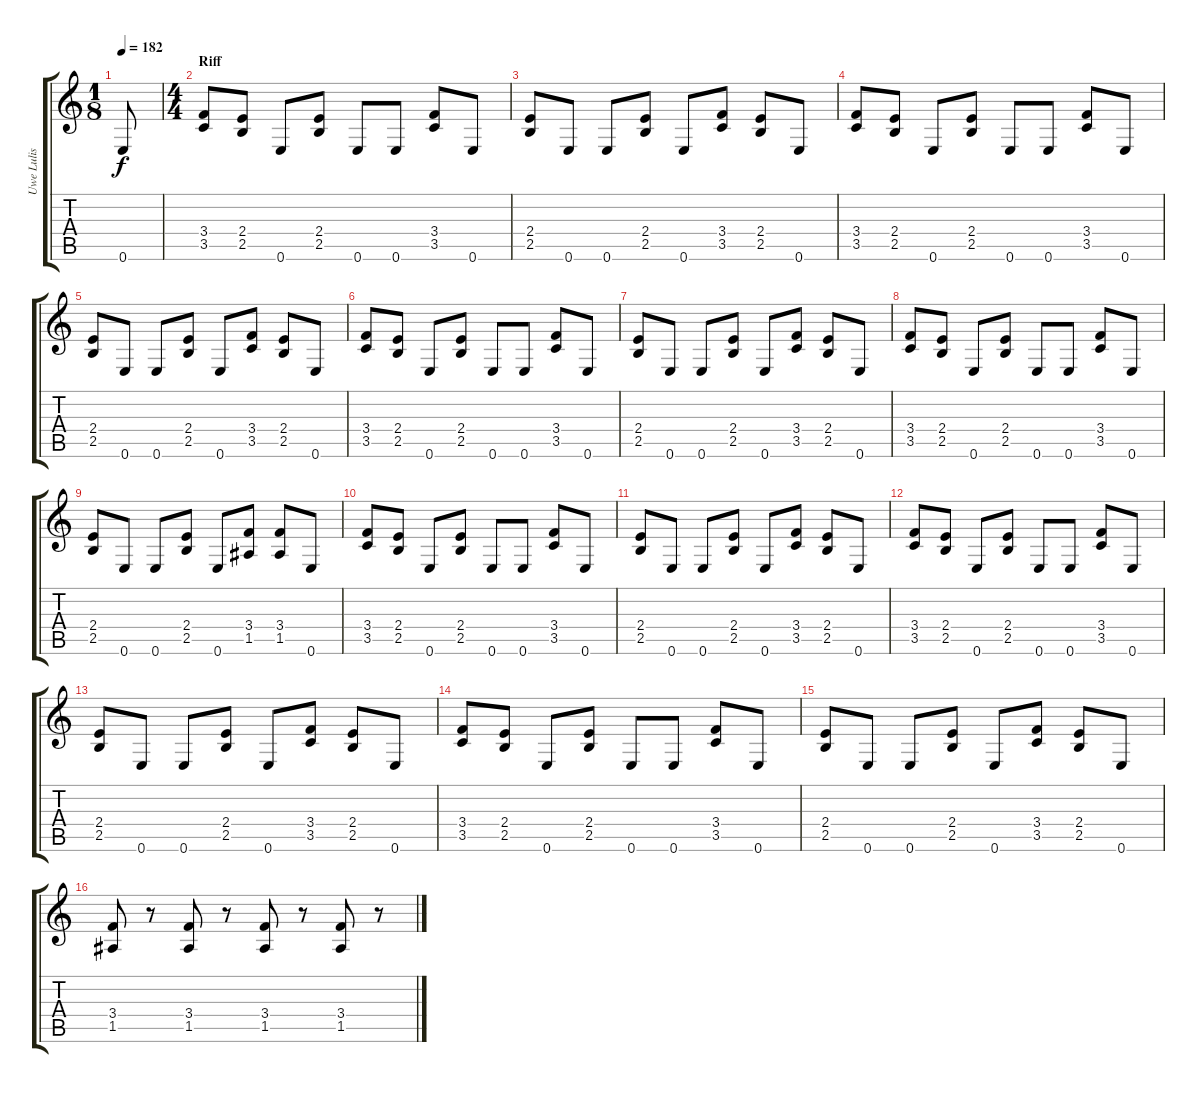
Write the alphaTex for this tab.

\track ("Uwe Lulis" "Uwe Lulis") {instrument distortionguitar}
\staff {score tabs}
\tuning (E4 B3 G3 D3 A2 E2) {hide}
\ts (1 8)
\tempo 182
\clef g2
\ks c
0.6.8{dy f instrument distortionguitar} |
\ts (4 4)
\section ("" "Riff")
(3.4 3.5).8 (2.4 2.5).8 0.6.8 (2.4 2.5).8 0.6.8 0.6.8 (3.4 3.5).8 0.6.8 |
(2.4 2.5).8 0.6.8 0.6.8 (2.4 2.5).8 0.6.8 (3.4 3.5).8 (2.4 2.5).8 0.6.8 |
(3.4 3.5).8 (2.4 2.5).8 0.6.8 (2.4 2.5).8 0.6.8 0.6.8 (3.4 3.5).8 0.6.8 |
(2.4 2.5).8 0.6.8 0.6.8 (2.4 2.5).8 0.6.8 (3.4 3.5).8 (2.4 2.5).8 0.6.8 |
(3.4 3.5).8 (2.4 2.5).8 0.6.8 (2.4 2.5).8 0.6.8 0.6.8 (3.4 3.5).8 0.6.8 |
(2.4 2.5).8 0.6.8 0.6.8 (2.4 2.5).8 0.6.8 (3.4 3.5).8 (2.4 2.5).8 0.6.8 |
(3.4 3.5).8 (2.4 2.5).8 0.6.8 (2.4 2.5).8 0.6.8 0.6.8 (3.4 3.5).8 0.6.8 |
(2.4 2.5).8 0.6.8 0.6.8 (2.4 2.5).8 0.6.8 (3.4 1.5).8 (3.4 1.5).8 0.6.8 |
(3.4 3.5).8 (2.4 2.5).8 0.6.8 (2.4 2.5).8 0.6.8 0.6.8 (3.4 3.5).8 0.6.8 |
(2.4 2.5).8 0.6.8 0.6.8 (2.4 2.5).8 0.6.8 (3.4 3.5).8 (2.4 2.5).8 0.6.8 |
(3.4 3.5).8 (2.4 2.5).8 0.6.8 (2.4 2.5).8 0.6.8 0.6.8 (3.4 3.5).8 0.6.8 |
(2.4 2.5).8 0.6.8 0.6.8 (2.4 2.5).8 0.6.8 (3.4 3.5).8 (2.4 2.5).8 0.6.8 |
(3.4 3.5).8 (2.4 2.5).8 0.6.8 (2.4 2.5).8 0.6.8 0.6.8 (3.4 3.5).8 0.6.8 |
(2.4 2.5).8 0.6.8 0.6.8 (2.4 2.5).8 0.6.8 (3.4 3.5).8 (2.4 2.5).8 0.6.8 |
(3.4 1.5).8 r.8 (3.4 1.5).8 r.8 (3.4 1.5).8 r.8 (3.4 1.5).8 r.8
